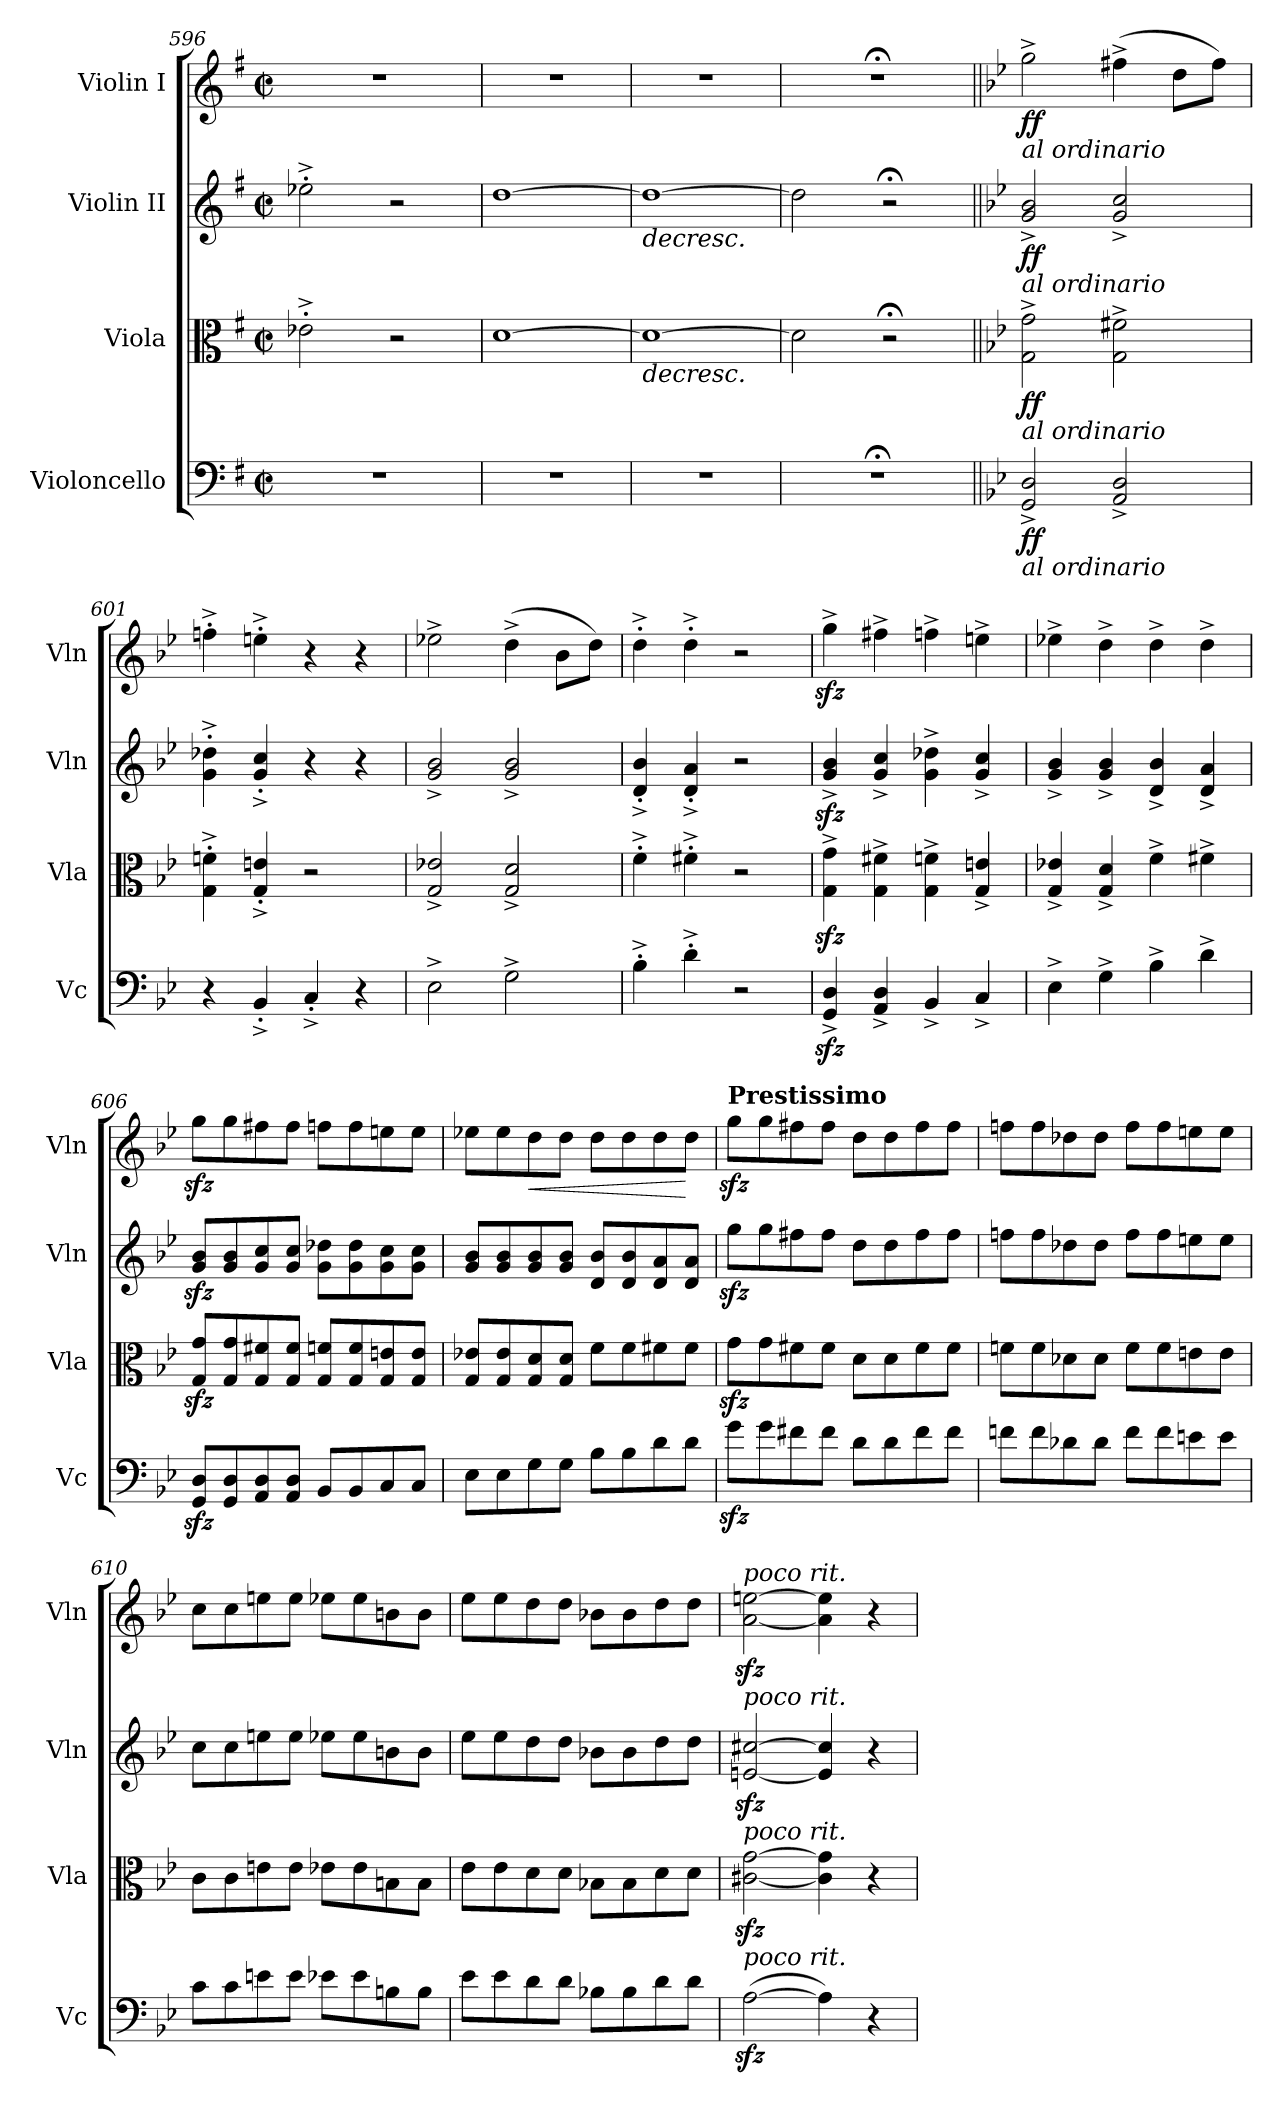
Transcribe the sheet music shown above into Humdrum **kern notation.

**kern	**dynam	**kern	**dynam	**kern	**dynam	**kern	**dynam
*part4	*part4	*part3	*part3	*part2	*part2	*part1	*part1
*staff4	*staff4	*staff3	*staff3	*staff2	*staff2	*staff1	*staff1
*I"Violoncello	*	*I"Viola	*	*I"Violin II	*	*I"Violin I	*
*I'Vc	*	*I'Vla	*	*I'Vln	*	*I'Vln	*
*clefF4	*	*clefC3	*	*clefG2	*	*clefG2	*
*k[f#]	*	*k[f#]	*	*k[f#]	*	*k[f#]	*
*M2/2	*	*M2/2	*	*M2/2	*	*M2/2	*
*met(c|)	*	*met(c|)	*	*met(c|)	*	*met(c|)	*
=596	=596	=596	=596	=596	=596	=596	=596
1r	.	2e-X'^\	.	2ee-X'^\	.	1r	.
.	.	2r	.	2r	.	.	.
=597	=597	=597	=597	=597	=597	=597	=597
1r	.	[1d	.	[1dd	.	1r	.
=598	=598	=598	=598	=598	=598	=598	=598
!	!	!	!LO:HP:b	!	!LO:HP:b	!	!
1r	.	1d_	>	1dd_	>	1r	.
=599	=599	=599	=599	=599	=599	=599	=599
1r;<	.	2d\]	.	2dd\]	.	1r;<	.
.	.	2r;<	.	2r;<	.	.	.
=600||	=600||	=600||	=600||	=600||	=600||	=600||	=600||
*k[b-e-]	*	*k[b-e-]	*	*k[b-e-]	*	*k[b-e-]	*
*	*	*	*	*	*	*MM288	*
!	!	!	!	!	!	!LO:TX:b:i:t=al ordinario	!
!	!	!	!	!LO:TX:b:i:t=al ordinario	!	!	!
!	!	!LO:TX:b:i:t=al ordinario	!	!	!	!	!
!LO:TX:b:i:t=al ordinario	!	!	!	!	!	!	!
!	!LO:DY:b	!	!LO:DY:b	!	!LO:DY:b	!	!LO:DY:b
2GG/^ 2D/^	ff	2G\^ 2g\^	ff	2g/^ 2b-/^	ff	2gg^\	ff
2AA/^ 2D/^	.	2G\^ 2f#X\^	.	2g/^ 2cc/^	.	(>4ff#X^\	.
.	.	.	.	.	.	8dd\L	.
.	.	.	.	.	.	8ff#\J)	.
=601	=601	=601	=601	=601	=601	=601	=601
4r	.	4G\'^ 4fn\'^	.	4g\'^ 4dd-X\'^	.	4ffn'^\	.
4BB-'^/	.	4G/'^ 4en/'^	.	4g/'^ 4cc/'^	.	4een'^\	.
4C'^/	.	2r	.	4r	.	4r	.
4r	.	.	.	4r	.	4r	.
=602	=602	=602	=602	=602	=602	=602	=602
2E-^\	.	2G/^ 2e-X/^	.	2g/^ 2b-/^	.	2ee-X^\	.
2G^\	.	2G/^ 2d/^	.	2g/^ 2b-/^	.	(>4dd^\	.
.	.	.	.	.	.	8b-\L	.
.	.	.	.	.	.	8dd\J)	.
=603	=603	=603	=603	=603	=603	=603	=603
4B-'^\	.	4f'^\	.	4d/'^ 4b-/'^	.	4dd'^\	.
4d'^\	.	4f#X'^\	.	4d/'^ 4a/'^	.	4dd'^\	.
2r	.	2r	.	2r	.	2r	.
=604	=604	=604	=604	=604	=604	=604	=604
4GG/zz<^ 4D/zz<^	.	4G\zz<^ 4g\zz<^	.	4g/zz<^ 4b-/zz<^	.	4ggzz<^\	.
4AA/^ 4D/^	.	4G\^ 4f#X\^	.	4g/^ 4cc/^	.	4ff#X^\	.
4BB-^/	.	4G\^ 4fn\^	.	4g\^ 4dd-X\^	.	4ffn^\	.
4C^/	.	4G/^ 4en/^	.	4g/^ 4cc/^	.	4een^\	.
!!LO:PB:g=z
=605	=605	=605	=605	=605	=605	=605	=605
4E-^\	.	4G/^ 4e-X/^	.	4g/^ 4b-/^	.	4ee-X^\	.
4G^\	.	4G/^ 4d/^	.	4g/^ 4b-/^	.	4dd^\	.
4B-^\	.	4f^\	.	4d/^ 4b-/^	.	4dd^\	.
4d^\	.	4f#X^\	.	4d/^ 4a/^	.	4dd^\	.
=606	=606	=606	=606	=606	=606	=606	=606
8GG/zz< 8D/zz<L	.	8G/zz< 8g/zz<L	.	8g/zz< 8b-/zz<L	.	8ggzz<\L	.
8GG/ 8D/	.	8G/ 8g/	.	8g/ 8b-/	.	8gg\	.
8AA/ 8D/	.	8G/ 8f#X/	.	8g/ 8cc/	.	8ff#X\	.
8AA/ 8D/J	.	8G/ 8f#/J	.	8g/ 8cc/J	.	8ff#\J	.
8BB-/L	.	8G/ 8fn/L	.	8g\ 8dd-X\L	.	8ffn\L	.
8BB-/	.	8G/ 8f/	.	8g\ 8dd-\	.	8ff\	.
8C/	.	8G/ 8en/	.	8g\ 8cc\	.	8een\	.
8C/J	.	8G/ 8e/J	.	8g\ 8cc\J	.	8ee\J	.
=607	=607	=607	=607	=607	=607	=607	=607
8E-\L	.	8G/ 8e-X/L	.	8g/ 8b-/L	.	8ee-X\L	.
8E-\	.	8G/ 8e-/	.	8g/ 8b-/	.	8ee-\	.
!	!	!	!	!	!	!	!LO:HP:b
8G\	.	8G/ 8d/	.	8g/ 8b-/	.	8dd\	<
8G\J	.	8G/ 8d/J	.	8g/ 8b-/J	.	8dd\J	.
8B-\L	.	8f\L	.	8d/ 8b-/L	.	8dd\L	.
8B-\	.	8f\	.	8d/ 8b-/	.	8dd\	.
8d\	.	8f#X\	.	8d/ 8a/	.	8dd\	.
8d\J	.	8f#\J	]	8d/ 8a/J	]	8dd\J	[
=608	=608	=608	=608	=608	=608	=608	=608
!	!	!	!	!	!	!LO:TX:a:B:t=Prestissimo	!
8gzz<\L	.	8gzz<\L	.	8ggzz<\L	.	8ggzz<\L	.
8g\	.	8g\	.	8gg\	.	8gg\	.
8f#X\	.	8f#X\	.	8ff#X\	.	8ff#X\	.
8f#\J	.	8f#\J	.	8ff#\J	.	8ff#\J	.
8d\L	.	8d\L	.	8dd\L	.	8dd\L	.
8d\	.	8d\	.	8dd\	.	8dd\	.
8f#\	.	8f#\	.	8ff#\	.	8ff#\	.
8f#\J	.	8f#\J	.	8ff#\J	.	8ff#\J	.
!!LO:LB:g=z
=609	=609	=609	=609	=609	=609	=609	=609
8fn\L	.	8fn\L	.	8ffn\L	.	8ffn\L	.
8f\	.	8f\	.	8ff\	.	8ff\	.
8d-X\	.	8d-X\	.	8dd-X\	.	8dd-X\	.
8d-\J	.	8d-\J	.	8dd-\J	.	8dd-\J	.
8f\L	.	8f\L	.	8ff\L	.	8ff\L	.
8f\	.	8f\	.	8ff\	.	8ff\	.
8en\	.	8en\	.	8een\	.	8een\	.
8e\J	.	8e\J	.	8ee\J	.	8ee\J	.
=610	=610	=610	=610	=610	=610	=610	=610
8c\L	.	8c\L	.	8cc\L	.	8cc\L	.
8c\	.	8c\	.	8cc\	.	8cc\	.
8en\	.	8en\	.	8een\	.	8een\	.
8e\J	.	8e\J	.	8ee\J	.	8ee\J	.
8e-X\L	.	8e-X\L	.	8ee-X\L	.	8ee-X\L	.
8e-\	.	8e-\	.	8ee-\	.	8ee-\	.
8Bn\	.	8Bn\	.	8bn\	.	8bn\	.
8B\J	.	8B\J	.	8b\J	.	8b\J	.
=611	=611	=611	=611	=611	=611	=611	=611
8e-\L	.	8e-\L	.	8ee-\L	.	8ee-\L	.
8e-\	.	8e-\	.	8ee-\	.	8ee-\	.
8d\	.	8d\	.	8dd\	.	8dd\	.
8d\J	.	8d\J	.	8dd\J	.	8dd\J	.
8B-X\L	.	8B-X\L	.	8b-X\L	.	8b-X\L	.
8B-\	.	8B-\	.	8b-\	.	8b-\	.
8d\	.	8d\	.	8dd\	.	8dd\	.
8d\J	.	8d\J	.	8dd\J	.	8dd\J	.
=612	=612	=612	=612	=612	=612	=612	=612
!	!	!	!	!	!	!LO:TX:a:i:t=poco rit.	!
!	!	!	!	!LO:TX:a:i:t=poco rit.	!	!	!
!	!	!LO:TX:a:i:t=poco rit.	!	!	!	!	!
!LO:TX:a:i:t=poco rit.	!	!	!	!	!	!	!
(<[2Azz<\	.	[2c#X\zz< [2g\zz<	.	[2en/zz< [2cc#X/zz<	.	[2a\zz< [2een\zz<	.
4A\])	.	4c#\] 4g\]	.	4e/] 4cc#/]	.	4a\] 4ee\]	.
4r	.	4r	.	4r	.	4r	.
=	=	=	=	=	=	=	=
*-	*-	*-	*-	*-	*-	*-	*-
